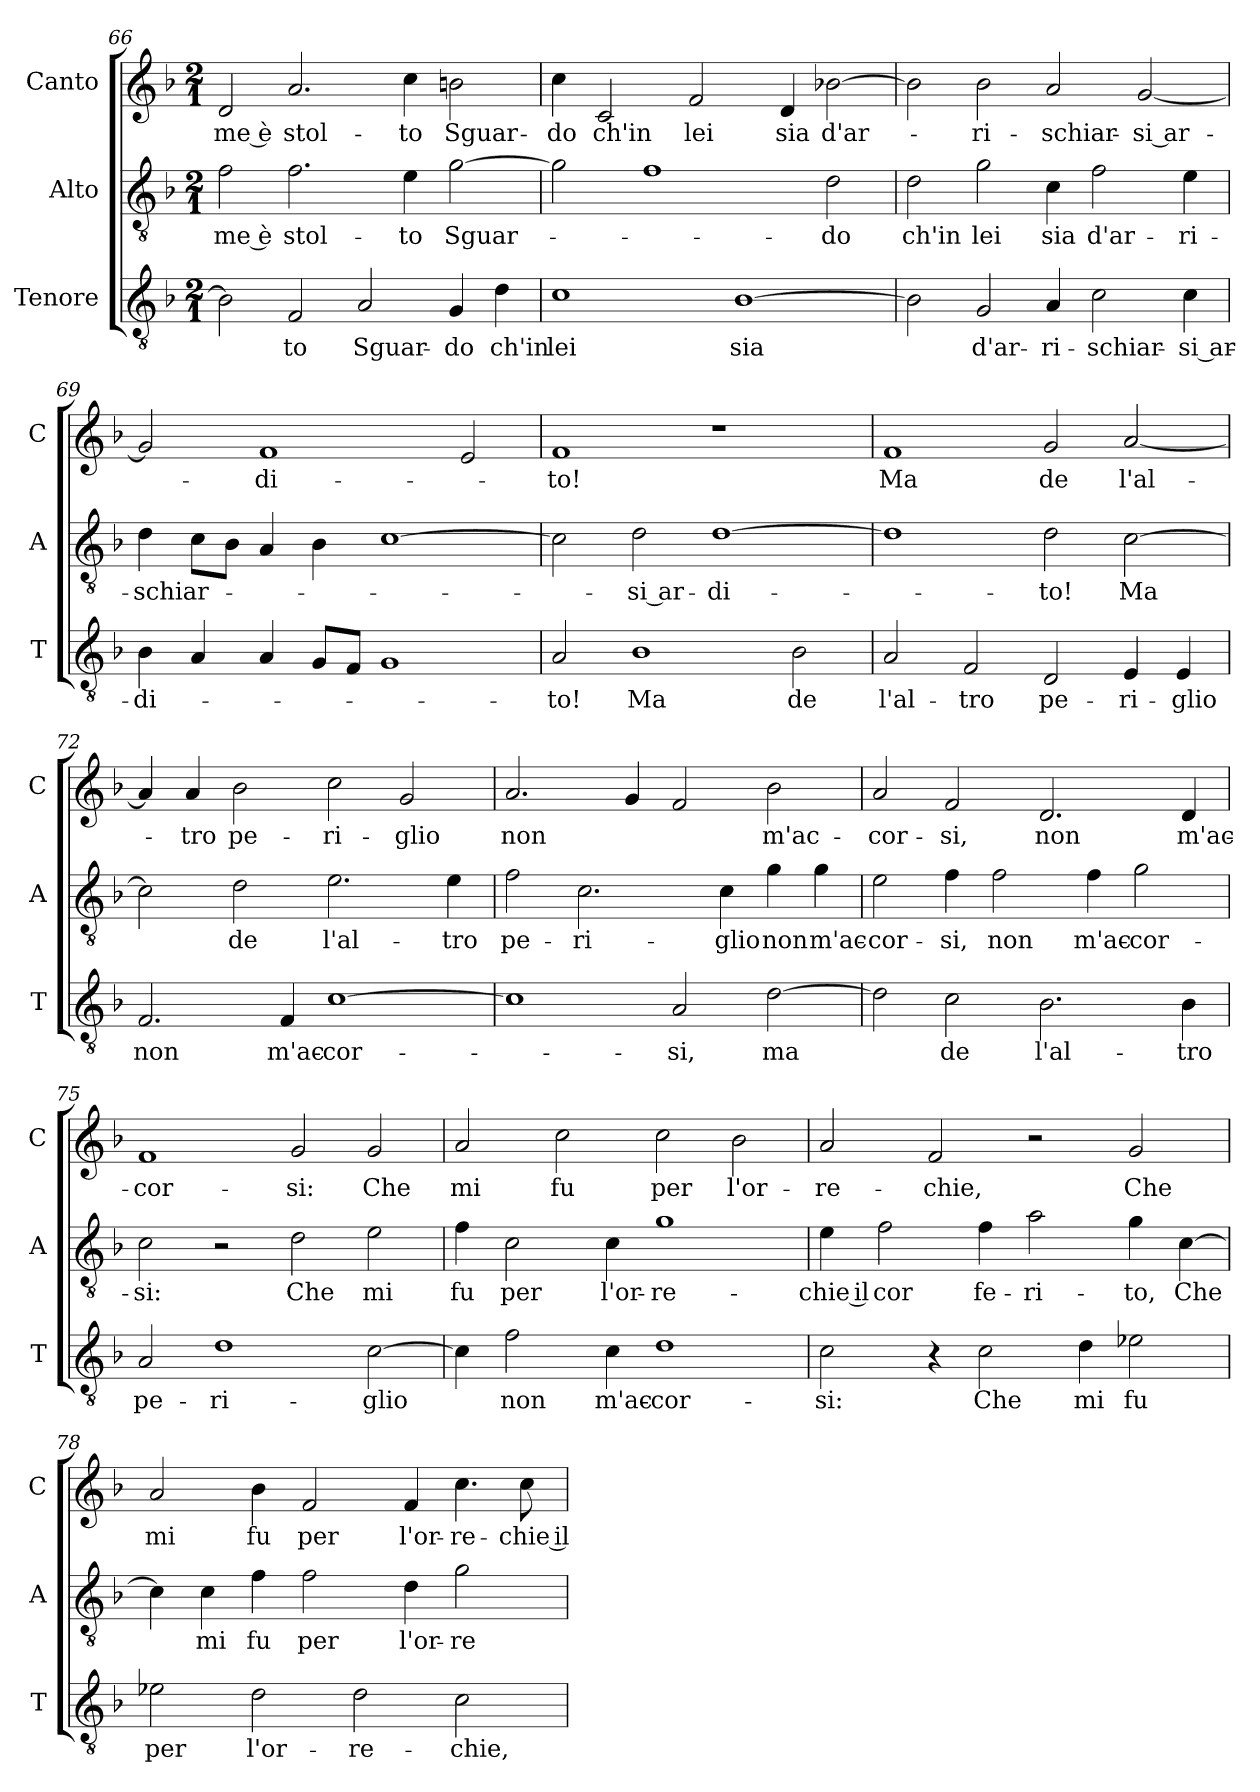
**kern	**text	**kern	**text	**kern	**text
*part3	*part3	*part2	*part2	*part1	*part1
*staff3	*staff3	*staff2	*staff2	*staff1	*staff1
*I"Tenore	*	*I"Alto	*	*I"Canto	*
*I'T	*	*I'A	*	*I'C	*
*clefGv2	*	*clefGv2	*	*clefG2	*
*k[b-]	*	*k[b-]	*	*k[b-]	*
*M2/1	*	*M2/1	*	*M2/1	*
=66	=66	=66	=66	=66	=66
2B-]	.	2f	-me è	2d	-me è
2F	-to	2.f	stol-	2.a	stol-
2A	Sguar-	.	.	.	.
.	.	4e	-to	4cc	-to
4G	-do	[2g	Sguar-	2bn	Sguar-
4d	ch'in	.	.	.	.
=67	=67	=67	=67	=67	=67
1c	lei	2g]	.	4cc	-do
.	.	.	.	2c	ch'in
.	.	1f	.	.	.
.	.	.	.	2f	lei
[1B-	sia	.	.	.	.
.	.	.	.	4d	sia
.	.	2d	-do	[2b-X	d'ar-
=68	=68	=68	=68	=68	=68
2B-]	.	2d	ch'in	2b-]	.
2G	d'ar-	2g	lei	2b-	-ri-
4A	-ri-	4c	sia	2a	-schiar-
2c	-schiar-	2f	d'ar-	.	.
.	.	.	.	[2g	-si ar-
4c	-si ar-	4e	-ri-	.	.
=69	=69	=69	=69	=69	=69
4B-	-di-	4d	-schiar-	2g]	.
4A	.	8cL	.	.	.
.	.	8B-J	.	.	.
4A	.	4A	.	1f	-di-
8GL	.	4B-	.	.	.
8FJ	.	.	.	.	.
1G	.	[1c	.	.	.
.	.	.	.	2e	.
=70	=70	=70	=70	=70	=70
2A	-to!	2c]	.	1f	-to!
1B-	Ma	2d	-si ar-	.	.
.	.	[1d	-di-	1r	.
2B-	de	.	.	.	.
=71	=71	=71	=71	=71	=71
2A	l'al-	1d]	.	1f	Ma
2F	-tro	.	.	.	.
2D	pe-	2d	-to!	2g	de
4E	-ri-	[2c	Ma	[2a	l'al-
4E	-glio	.	.	.	.
=72	=72	=72	=72	=72	=72
2.F	non	2c]	.	4a]	.
.	.	.	.	4a	-tro
.	.	2d	de	2b-	pe-
4F	m'ac-	.	.	.	.
[1c	-cor-	2.e	l'al-	2cc	-ri-
.	.	.	.	2g	-glio
.	.	4e	-tro	.	.
=73	=73	=73	=73	=73	=73
1c]	.	2f	pe-	2.a	non
.	.	2.c	-ri-	.	.
.	.	.	.	4g	.
2A	-si,	.	.	2f	.
.	.	4c	-glio	.	.
[2d	ma	4g	non	2b-	m'ac-
.	.	4g	m'ac-	.	.
=74	=74	=74	=74	=74	=74
2d]	.	2e	-cor-	2a	-cor-
2c	de	4f	-si,	2f	-si,
.	.	2f	non	.	.
2.B-	l'al-	.	.	2.d	non
.	.	4f	m'ac-	.	.
.	.	2g	-cor-	.	.
4B-	-tro	.	.	4d	m'ac-
=75	=75	=75	=75	=75	=75
2A	pe-	2c	-si:	1f	-cor-
1d	-ri-	2r	.	.	.
.	.	2d	Che	2g	-si:
[2c	-glio	2e	mi	2g	Che
=76	=76	=76	=76	=76	=76
4c]	.	4f	fu	2a	mi
2f	non	2c	per	.	.
.	.	.	.	2cc	fu
4c	m'ac-	4c	l'or-	.	.
1d	-cor-	1g	-re-	2cc	per
.	.	.	.	2b-	l'or-
=77	=77	=77	=77	=77	=77
2c	-si:	4e	-chie il	2a	-re-
.	.	2f	cor	.	.
4r	.	.	.	2f	-chie,
2c	Che	4f	fe-	.	.
.	.	2a	-ri-	2r	.
4d	mi	.	.	.	.
2e-X	fu	4g	-to,	2g	Che
.	.	[4c	Che	.	.
=78	=78	=78	=78	=78	=78
2e-X	per	4c]	.	2a	mi
.	.	4c	mi	.	.
2d	l'or-	4f	fu	4b-	fu
.	.	2f	per	2f	per
2d	-re-	.	.	.	.
.	.	4d	l'or-	4f	l'or-
2c	-chie,	2g	-re-	4.cc	-re-
.	.	.	.	8cc	-chie il
=	=	=	=	=	=
*-	*-	*-	*-	*-	*-
